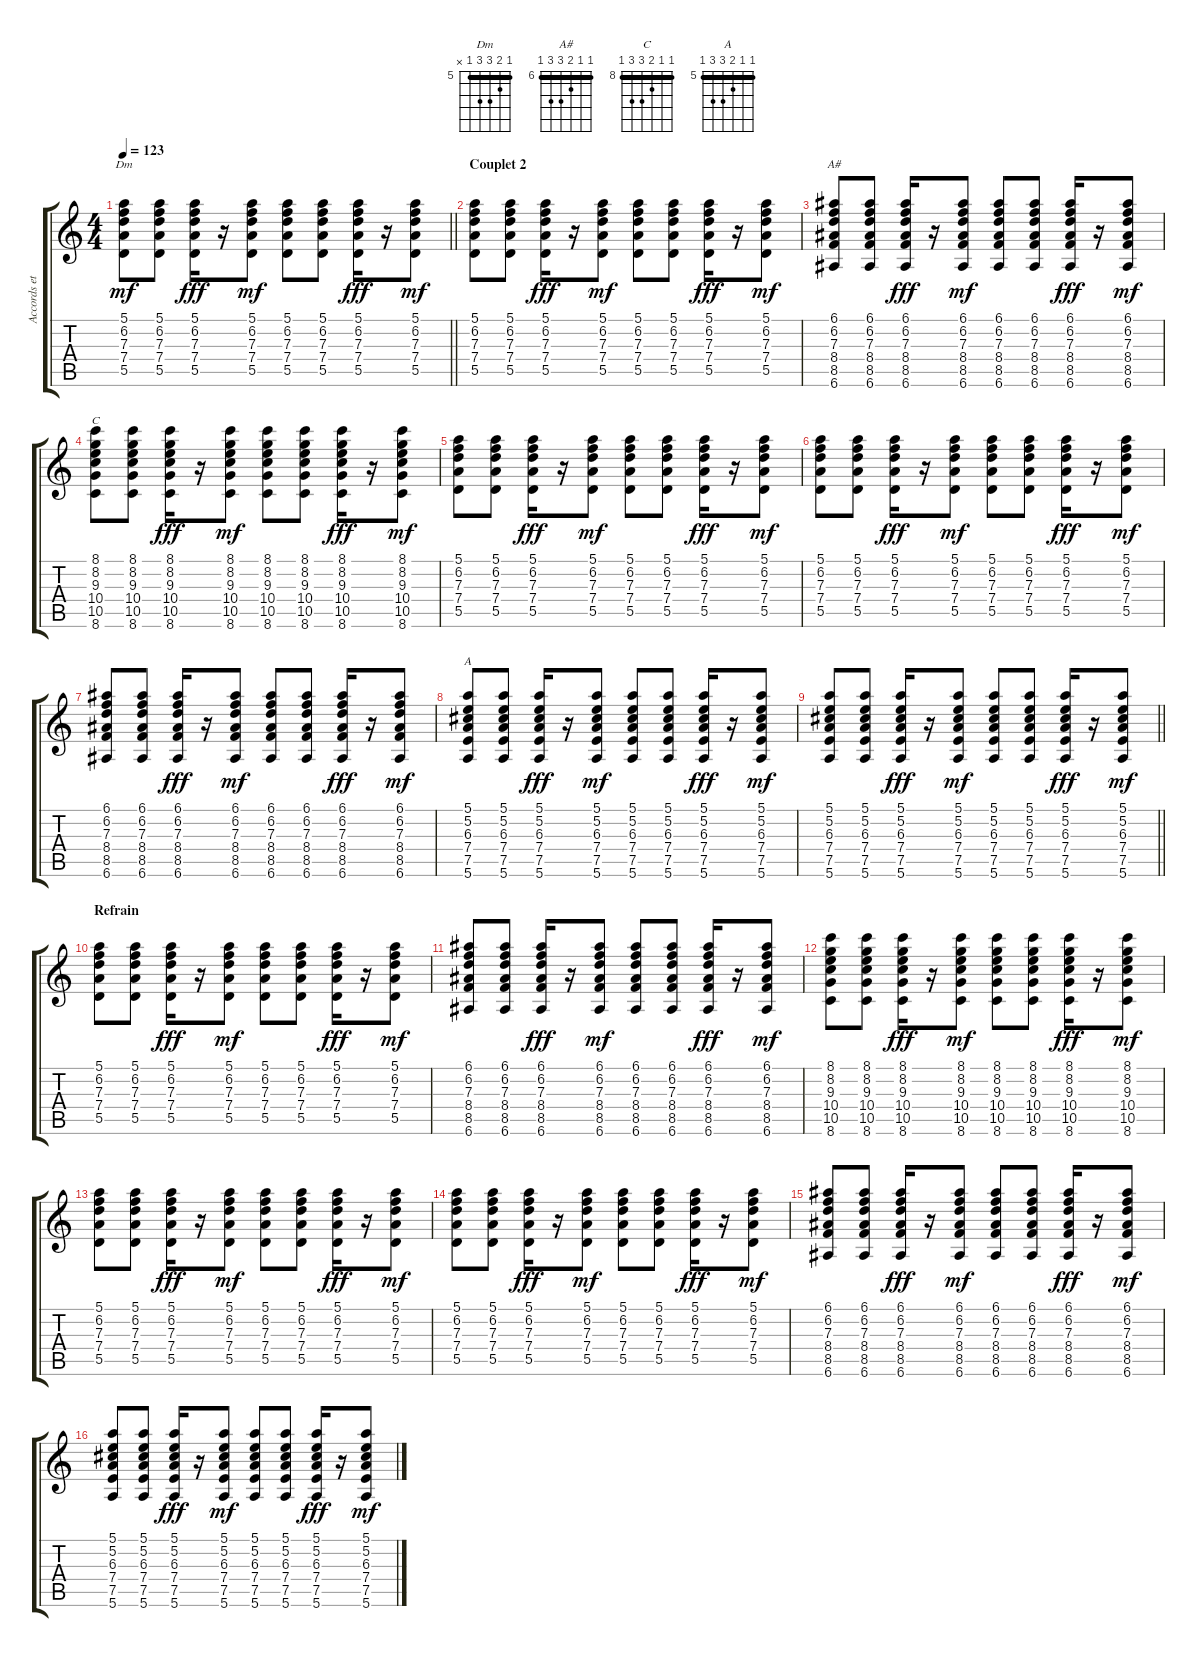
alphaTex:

\track ("Accords et rythme" "Accords et") {instrument acousticguitarsteel}
\staff {score tabs}
\tuning (E4 B3 G3 D3 A2 E2) {hide}
\chord ("Dm" 5 6 7 7 5 x) {firstfret 5 barre 5}
\chord ("A#" 6 6 7 8 8 6) {firstfret 6 barre 6}
\chord ("C" 8 8 9 10 10 8) {firstfret 8 barre 8}
\chord ("A" 5 5 6 7 7 5) {firstfret 5 barre 5}
\ts (4 4)
\tempo 123
\clef g2
\barLineRight lightlight
\ks c
(5.1 6.2 7.3 7.4 5.5).8{ch "Dm" dy mf} (5.1 6.2 7.3 7.4 5.5).8 (5.1 6.2 7.3 7.4 5.5).16{dy fff} r.16 (5.1 6.2 7.3 7.4 5.5).8{dy mf} (5.1 6.2 7.3 7.4 5.5).8 (5.1 6.2 7.3 7.4 5.5).8 (5.1 6.2 7.3 7.4 5.5).16{dy fff} r.16 (5.1 6.2 7.3 7.4 5.5).8{dy mf} |
\section ("" "Couplet 2")
(5.1 6.2 7.3 7.4 5.5).8 (5.1 6.2 7.3 7.4 5.5).8 (5.1 6.2 7.3 7.4 5.5).16{dy fff} r.16 (5.1 6.2 7.3 7.4 5.5).8{dy mf} (5.1 6.2 7.3 7.4 5.5).8 (5.1 6.2 7.3 7.4 5.5).8 (5.1 6.2 7.3 7.4 5.5).16{dy fff} r.16 (5.1 6.2 7.3 7.4 5.5).8{dy mf} |
(6.1 6.2 7.3 8.4 8.5 6.6).8{ch "A#"} (6.1 6.2 7.3 8.4 8.5 6.6).8 (6.1 6.2 7.3 8.4 8.5 6.6).16{dy fff} r.16 (6.1 6.2 7.3 8.4 8.5 6.6).8{dy mf} (6.1 6.2 7.3 8.4 8.5 6.6).8 (6.1 6.2 7.3 8.4 8.5 6.6).8 (6.1 6.2 7.3 8.4 8.5 6.6).16{dy fff} r.16 (6.1 6.2 7.3 8.4 8.5 6.6).8{dy mf} |
(8.1 8.2 9.3 10.4 10.5 8.6).8{ch "C"} (8.1 8.2 9.3 10.4 10.5 8.6).8 (8.1 8.2 9.3 10.4 10.5 8.6).16{dy fff} r.16 (8.1 8.2 9.3 10.4 10.5 8.6).8{dy mf} (8.1 8.2 9.3 10.4 10.5 8.6).8 (8.1 8.2 9.3 10.4 10.5 8.6).8 (8.1 8.2 9.3 10.4 10.5 8.6).16{dy fff} r.16 (8.1 8.2 9.3 10.4 10.5 8.6).8{dy mf} |
(5.1 6.2 7.3 7.4 5.5).8 (5.1 6.2 7.3 7.4 5.5).8 (5.1 6.2 7.3 7.4 5.5).16{dy fff} r.16 (5.1 6.2 7.3 7.4 5.5).8{dy mf} (5.1 6.2 7.3 7.4 5.5).8 (5.1 6.2 7.3 7.4 5.5).8 (5.1 6.2 7.3 7.4 5.5).16{dy fff} r.16 (5.1 6.2 7.3 7.4 5.5).8{dy mf} |
(5.1 6.2 7.3 7.4 5.5).8 (5.1 6.2 7.3 7.4 5.5).8 (5.1 6.2 7.3 7.4 5.5).16{dy fff} r.16 (5.1 6.2 7.3 7.4 5.5).8{dy mf} (5.1 6.2 7.3 7.4 5.5).8 (5.1 6.2 7.3 7.4 5.5).8 (5.1 6.2 7.3 7.4 5.5).16{dy fff} r.16 (5.1 6.2 7.3 7.4 5.5).8{dy mf} |
(6.1 6.2 7.3 8.4 8.5 6.6).8 (6.1 6.2 7.3 8.4 8.5 6.6).8 (6.1 6.2 7.3 8.4 8.5 6.6).16{dy fff} r.16 (6.1 6.2 7.3 8.4 8.5 6.6).8{dy mf} (6.1 6.2 7.3 8.4 8.5 6.6).8 (6.1 6.2 7.3 8.4 8.5 6.6).8 (6.1 6.2 7.3 8.4 8.5 6.6).16{dy fff} r.16 (6.1 6.2 7.3 8.4 8.5 6.6).8{dy mf} |
(5.1 5.2 6.3 7.4 7.5 5.6).8{ch "A"} (5.1 5.2 6.3 7.4 7.5 5.6).8 (5.1 5.2 6.3 7.4 7.5 5.6).16{dy fff} r.16 (5.1 5.2 6.3 7.4 7.5 5.6).8{dy mf} (5.1 5.2 6.3 7.4 7.5 5.6).8 (5.1 5.2 6.3 7.4 7.5 5.6).8 (5.1 5.2 6.3 7.4 7.5 5.6).16{dy fff} r.16 (5.1 5.2 6.3 7.4 7.5 5.6).8{dy mf} |
\barLineRight lightlight
(5.1 5.2 6.3 7.4 7.5 5.6).8 (5.1 5.2 6.3 7.4 7.5 5.6).8 (5.1 5.2 6.3 7.4 7.5 5.6).16{dy fff} r.16 (5.1 5.2 6.3 7.4 7.5 5.6).8{dy mf} (5.1 5.2 6.3 7.4 7.5 5.6).8 (5.1 5.2 6.3 7.4 7.5 5.6).8 (5.1 5.2 6.3 7.4 7.5 5.6).16{dy fff} r.16 (5.1 5.2 6.3 7.4 7.5 5.6).8{dy mf} |
\section ("" "Refrain")
(5.1 6.2 7.3 7.4 5.5).8 (5.1 6.2 7.3 7.4 5.5).8 (5.1 6.2 7.3 7.4 5.5).16{dy fff} r.16 (5.1 6.2 7.3 7.4 5.5).8{dy mf} (5.1 6.2 7.3 7.4 5.5).8 (5.1 6.2 7.3 7.4 5.5).8 (5.1 6.2 7.3 7.4 5.5).16{dy fff} r.16 (5.1 6.2 7.3 7.4 5.5).8{dy mf} |
(6.1 6.2 7.3 8.4 8.5 6.6).8 (6.1 6.2 7.3 8.4 8.5 6.6).8 (6.1 6.2 7.3 8.4 8.5 6.6).16{dy fff} r.16 (6.1 6.2 7.3 8.4 8.5 6.6).8{dy mf} (6.1 6.2 7.3 8.4 8.5 6.6).8 (6.1 6.2 7.3 8.4 8.5 6.6).8 (6.1 6.2 7.3 8.4 8.5 6.6).16{dy fff} r.16 (6.1 6.2 7.3 8.4 8.5 6.6).8{dy mf} |
(8.1 8.2 9.3 10.4 10.5 8.6).8 (8.1 8.2 9.3 10.4 10.5 8.6).8 (8.1 8.2 9.3 10.4 10.5 8.6).16{dy fff} r.16 (8.1 8.2 9.3 10.4 10.5 8.6).8{dy mf} (8.1 8.2 9.3 10.4 10.5 8.6).8 (8.1 8.2 9.3 10.4 10.5 8.6).8 (8.1 8.2 9.3 10.4 10.5 8.6).16{dy fff} r.16 (8.1 8.2 9.3 10.4 10.5 8.6).8{dy mf} |
(5.1 6.2 7.3 7.4 5.5).8 (5.1 6.2 7.3 7.4 5.5).8 (5.1 6.2 7.3 7.4 5.5).16{dy fff} r.16 (5.1 6.2 7.3 7.4 5.5).8{dy mf} (5.1 6.2 7.3 7.4 5.5).8 (5.1 6.2 7.3 7.4 5.5).8 (5.1 6.2 7.3 7.4 5.5).16{dy fff} r.16 (5.1 6.2 7.3 7.4 5.5).8{dy mf} |
(5.1 6.2 7.3 7.4 5.5).8 (5.1 6.2 7.3 7.4 5.5).8 (5.1 6.2 7.3 7.4 5.5).16{dy fff} r.16 (5.1 6.2 7.3 7.4 5.5).8{dy mf} (5.1 6.2 7.3 7.4 5.5).8 (5.1 6.2 7.3 7.4 5.5).8 (5.1 6.2 7.3 7.4 5.5).16{dy fff} r.16 (5.1 6.2 7.3 7.4 5.5).8{dy mf} |
(6.1 6.2 7.3 8.4 8.5 6.6).8 (6.1 6.2 7.3 8.4 8.5 6.6).8 (6.1 6.2 7.3 8.4 8.5 6.6).16{dy fff} r.16 (6.1 6.2 7.3 8.4 8.5 6.6).8{dy mf} (6.1 6.2 7.3 8.4 8.5 6.6).8 (6.1 6.2 7.3 8.4 8.5 6.6).8 (6.1 6.2 7.3 8.4 8.5 6.6).16{dy fff} r.16 (6.1 6.2 7.3 8.4 8.5 6.6).8{dy mf} |
(5.1 5.2 6.3 7.4 7.5 5.6).8 (5.1 5.2 6.3 7.4 7.5 5.6).8 (5.1 5.2 6.3 7.4 7.5 5.6).16{dy fff} r.16 (5.1 5.2 6.3 7.4 7.5 5.6).8{dy mf} (5.1 5.2 6.3 7.4 7.5 5.6).8 (5.1 5.2 6.3 7.4 7.5 5.6).8 (5.1 5.2 6.3 7.4 7.5 5.6).16{dy fff} r.16 (5.1 5.2 6.3 7.4 7.5 5.6).8{dy mf}
